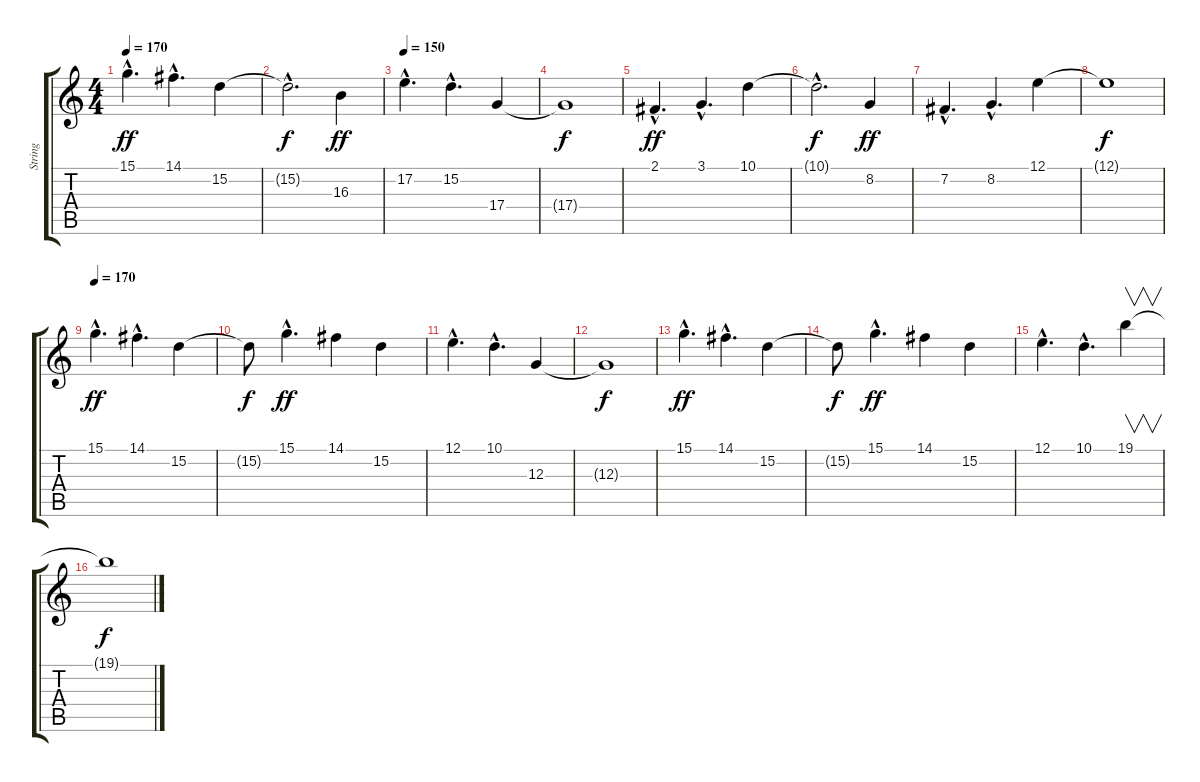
\track ("String" "String") {instrument synthstrings1}
\staff {score tabs}
\tuning (E4 B3 G3 D3 A2 E2) {hide}
\ts (4 4)
\tempo 170
\tempo 150
\tempo 170
\clef g2
\ks c
15.1{hac}.4{d dy ff instrument synthstrings1} 14.1{hac}.4{d} 15.2.4 |
15.2{hac t}.2{d dy f} 16.3.4{dy ff} |
\tempo 150
17.2{hac}.4{d} 15.2{hac}.4{d} 17.4.4 |
17.4{t}.1{dy f} |
2.1{hac}.4{d dy ff} 3.1{hac}.4{d} 10.1.4 |
10.1{hac t}.2{d dy f} 8.2.4{dy ff} |
7.2{hac}.4{d} 8.2{hac}.4{d} 12.1.4 |
12.1{t}.1{dy f} |
\tempo 170
15.1{hac}.4{d dy ff} 14.1{hac}.4{d} 15.2.4 |
15.2{t}.8{dy f} 15.1{hac}.4{d dy ff} 14.1.4 15.2.4 |
12.1{hac}.4{d} 10.1{hac}.4{d} 12.3.4 |
12.3{t}.1{dy f} |
15.1{hac}.4{d dy ff} 14.1{hac}.4{d} 15.2.4 |
15.2{t}.8{dy f} 15.1{hac}.4{d dy ff} 14.1.4 15.2.4 |
12.1{hac}.4{d} 10.1{hac}.4{d} 19.1.4{v} |
19.1{t}.1{dy f}
